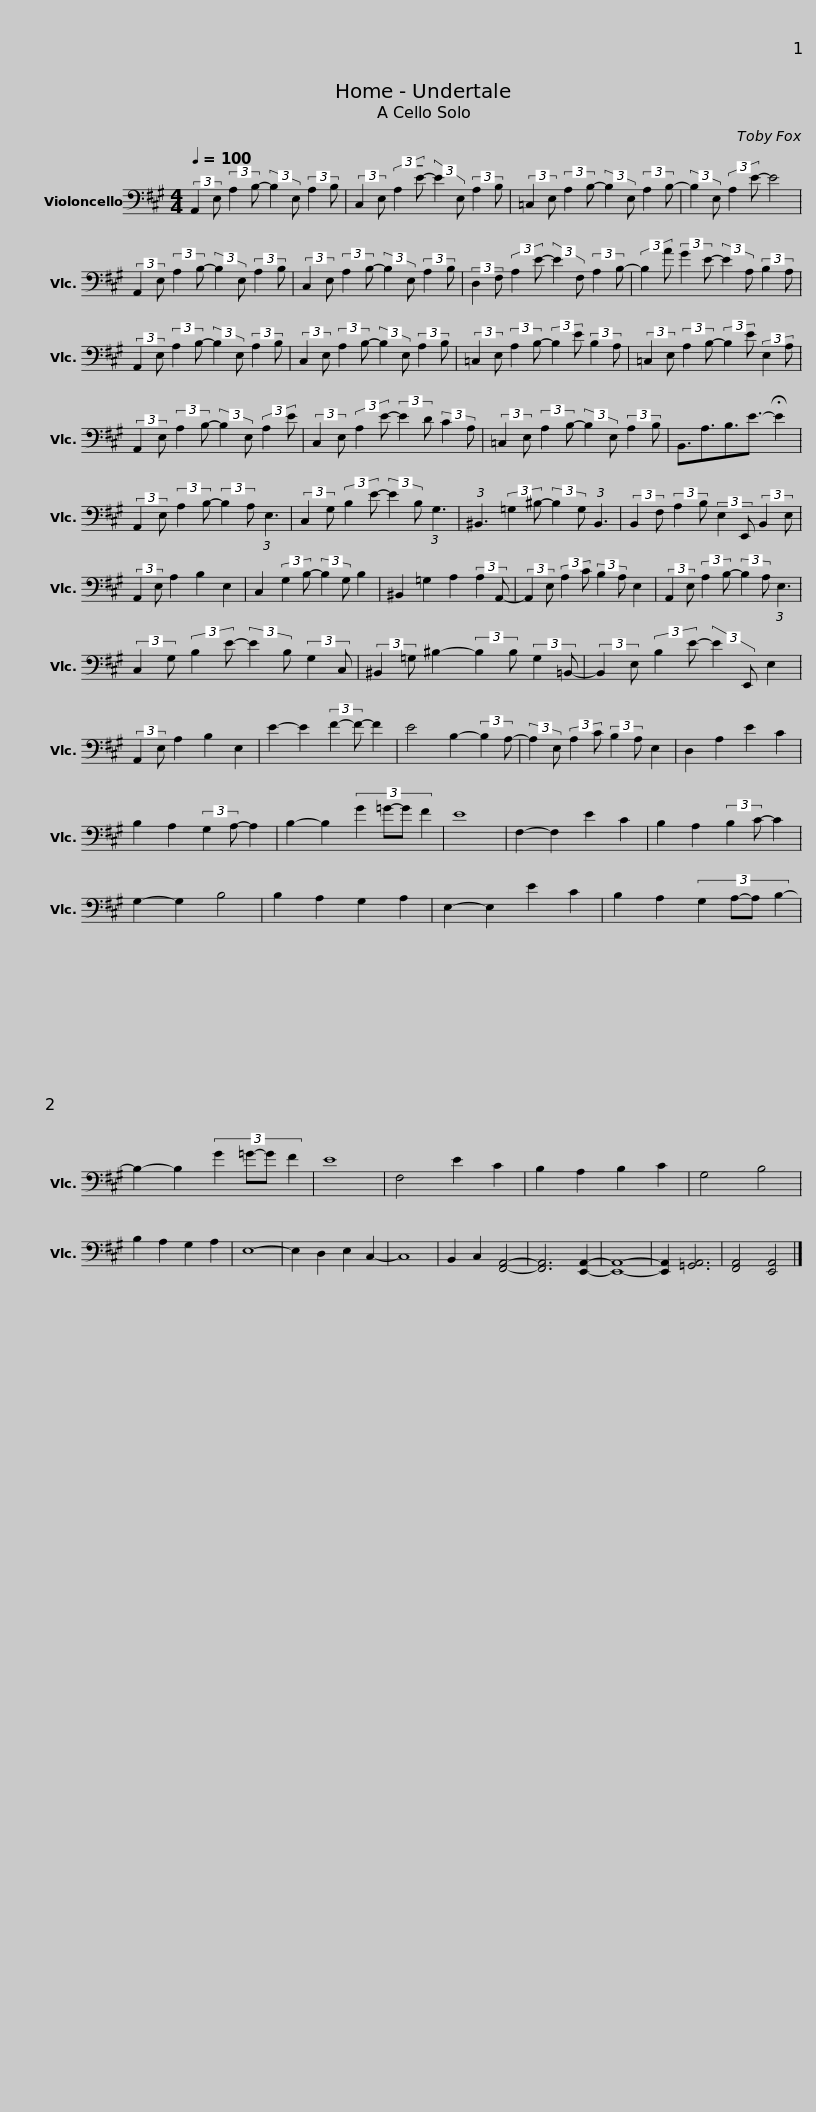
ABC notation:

X:1
L:1/8
Q:1/4=100
M:4/4
I:linebreak $
K:A
V:1 bass
V:1
 (3:2:2A,,2 E, (3:2:2A,2 B,- (3:2:2B,2 E, (3:2:2A,2 B, | (3:2:2C,2 E, (3:2:2A,2 !tenuto!E- (3:2:2E2 E, (3:2:2A,2 B, | (3:2:2=C,2 E, (3:2:2A,2 B,- (3:2:2B,2 E, (3:2:2A,2 B,- | (3:2:2B,2 E, (3:2:2A,2 E- E4 | (3:2:2A,,2 E, (3:2:2A,2 B,- (3:2:2B,2 E, (3:2:2A,2 B, | %5
 (3:2:2C,2 E, (3:2:2A,2 B,- (3:2:2B,2 E, (3:2:2A,2 B, |$ (3:2:2D,2 F, (3:2:2A,2 E- (3:2:2E2 F, (3:2:2A,2 B,- | (3:2:2B,2 A (3:2:2G2 E- (3:2:2E2 A, (3:2:2B,2 A, | (3:2:2A,,2 E, (3:2:2A,2 B,- (3:2:2B,2 E, (3:2:2A,2 B, | (3:2:2C,2 E, (3:2:2A,2 B,- (3:2:2B,2 E, (3:2:2A,2 B, | %10
 (3:2:2=C,2 E, (3:2:2A,2 B,- (3:2:2B,2 E (3:2:2B,2 A, | (3:2:2=C,2 E, (3:2:2A,2 B,- (3:2:2B,2 E (3:2:2E,2 A, |$ (3:2:2A,,2 E, (3:2:2A,2 B,- (3:2:2B,2 E, (3:2:2A,2 E | (3:2:2C,2 E, (3:2:2A,2 E- (3:2:2E2 D (3:2:2C2 A, | (3:2:2=C,2 E, (3:2:2A,2 B,- (3:2:2B,2 E, (3:2:2A,2 B, | %15
 B,,3/2A,3/2B,3/2E3/2- !fermata!E2 | (3:2:2A,,2 E, (3:2:2A,2 B,- (3:2:2B,2 A, (3:2:1E,3 | (3:2:2C,2 G, (3:2:2B,2 E- (3:2:2E2 B, (3:2:1G,3 |$ (3:2:1^B,,3 (3:2:2=G,2 ^B,- (3:2:2B,2 G, (3:2:1B,,3 | (3:2:2B,,2 F, (3:2:2A,2 B, (3:2:2E,2 E,, (3:2:2B,,2 E, | %20
 (3:2:2A,,2 E, A,2 B,2 E,2 | C,2 (3:2:2G,2 B,- (3:2:2B,2 G, B,2 | ^B,,2 =G,2 A,2 (3:2:2A,2 A,,- | (3:2:2A,,2 E, (3:2:2A,2 C (3:2:2B,2 A, E,2 | (3:2:2A,,2 E, (3:2:2A,2 B,- (3:2:2B,2 A, (3:2:1E,3 |$ %25
 (3:2:2C,2 G, (3:2:2B,2 E- (3:2:2E2 B, (3:2:2G,2 C, | (3:2:2^B,,2 =G, ^B,2- (3:2:2B,2 B, (3:2:2G,2 =B,,- | (3:2:2B,,2 E, (3:2:2B,2 E- (3:2:2E2 E,, E,2 | (3:2:2A,,2 E, A,2 B,2 E,2 | E2- E2 (3:2:2F2- F- F2 | %30
 E4 B,2- (3:2:2B,2 A,- | (3:2:2A,2 E, (3:2:2A,2 C (3:2:2B,2 A, E,2 |$ D,2 A,2 E2 C2 | B,2 A,2 (3:2:2G,2 A,- A,2 | B,2- B,2 (3:2:4G2 =G-G F2 | %35
 E8 | F,2- F,2 E2 C2 | B,2 A,2 (3:2:2B,2 C- C2 | G,2- G,2 B,4 | B,2 A,2 G,2 A,2 | %40
 E,2- E,2 E2 C2 | B,2 A,2 (3:2:4G,2 A,-A, B,2- |$ B,2- B,2 (3:2:4G2 =G-G F2 | E8 | F,4 E2 C2 | %45
 B,2 A,2 B,2 C2 | G,4 B,4 | B,2 A,2 G,2 A,2 | E,8- | E,2 D,2 E,2 C,2- | %50
 C,8 | B,,2 C,2 [F,,A,,]4- | [F,,A,,]6 [E,,A,,]2- | [E,,A,,]8- | [E,,A,,]2 [=G,,A,,]6 |$ %55
 [F,,A,,]4 [E,,A,,]4 |] %56
